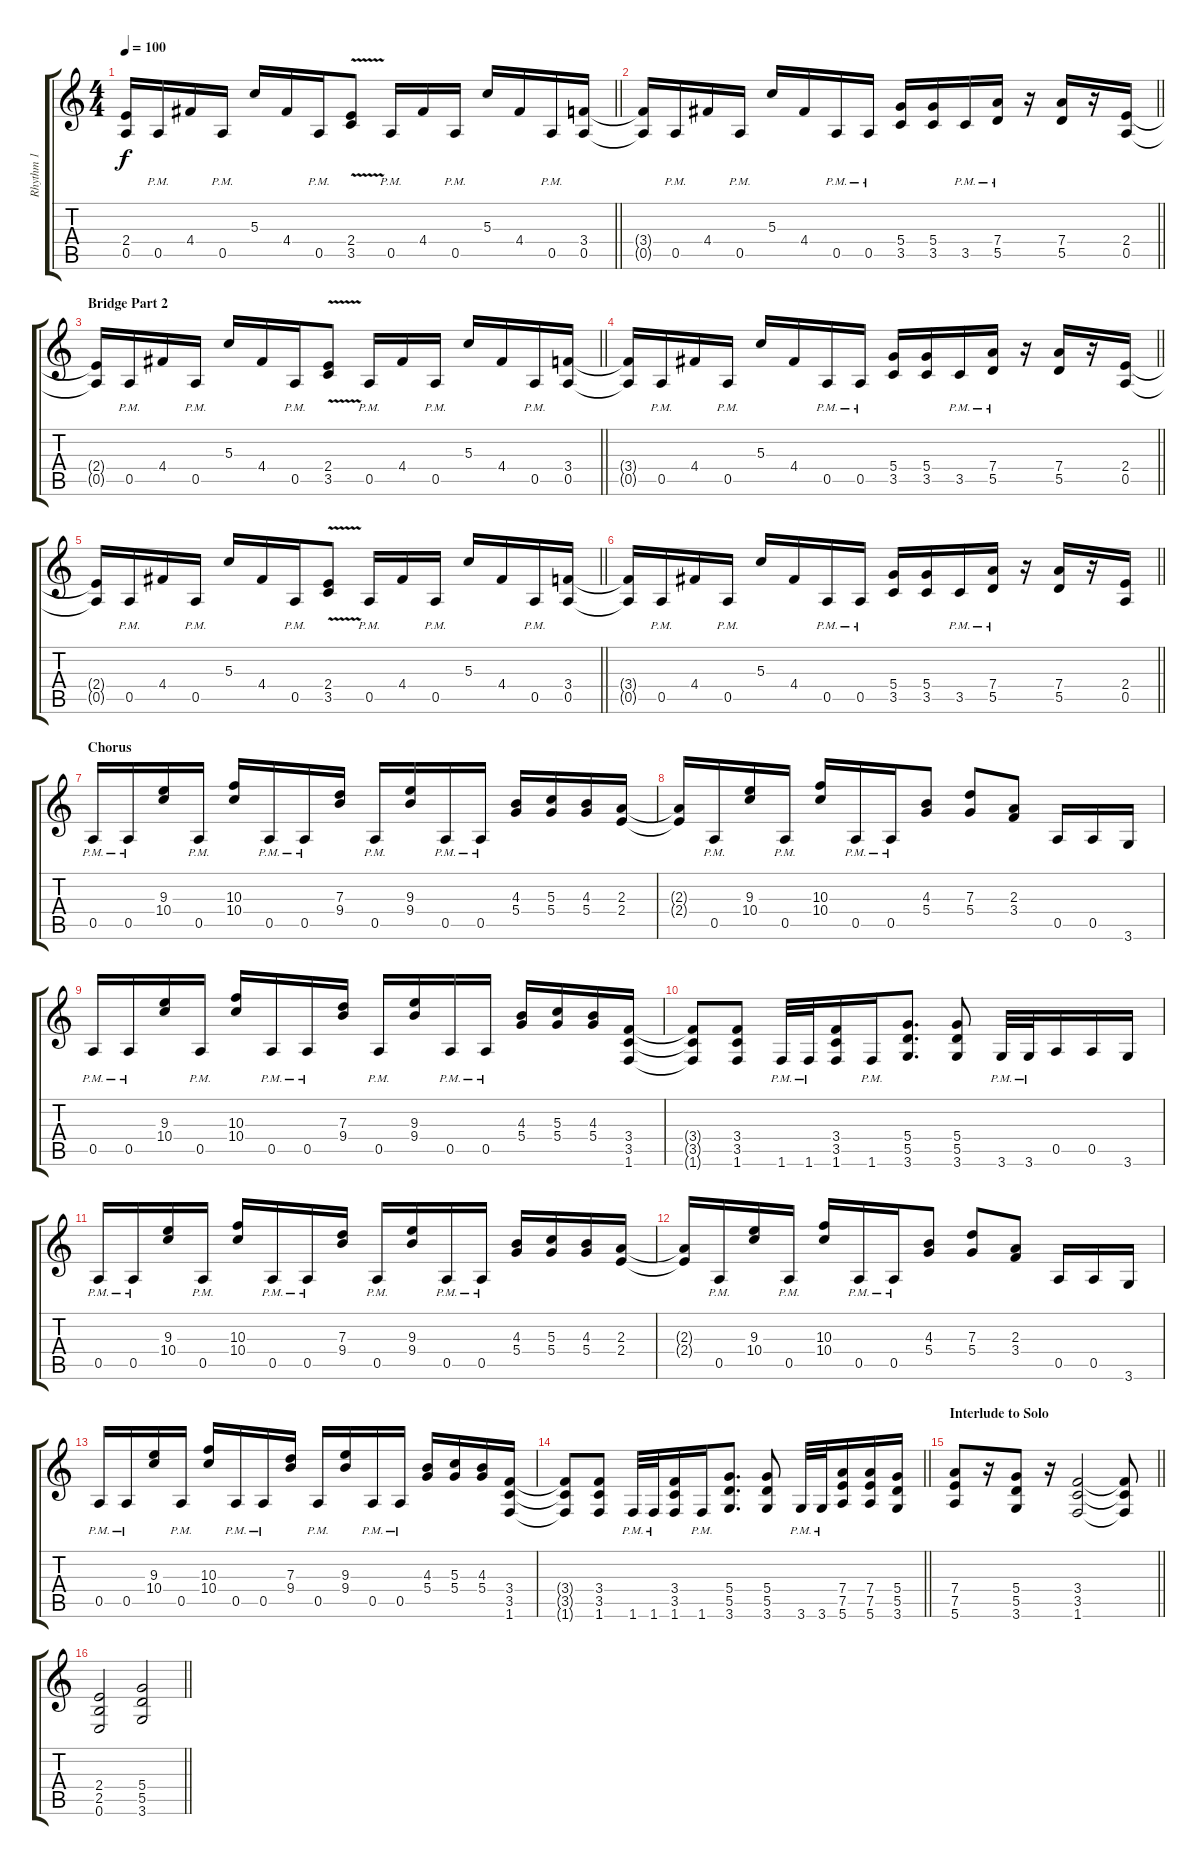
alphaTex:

\track ("Rhythm 1" "Rhythm 1") {instrument distortionguitar}
\staff {score tabs}
\tuning (E4 B3 G3 D3 A2 E2) {hide}
\ts (4 4)
\tempo 100
\clef g2
\barLineRight lightlight
\ks c
(2.4{t} 0.5{t}).16{dy f} 0.5{pm}.16 4.4.16 0.5{pm}.16 5.3.16 4.4.16 0.5{pm}.16 (2.4{v} 3.5{v}).8 0.5{pm}.16 4.4.16 0.5{pm}.16 5.3.16 4.4.16 0.5{pm}.16 (3.4 0.5).16 |
\barLineRight lightlight
(3.4{t} 0.5{t}).16 0.5{pm}.16 4.4.16 0.5{pm}.16 5.3.16 4.4.16 0.5{pm}.16 0.5{pm}.16 (5.4 3.5).16 (5.4 3.5).16 3.5{pm}.16 (7.4 5.5{pm}).16 r.16 (7.4 5.5).16 r.16 (2.4 0.5).16 |
\section ("" "Bridge Part 2")
\barLineRight lightlight
(2.4{t} 0.5{t}).16 0.5{pm}.16 4.4.16 0.5{pm}.16 5.3.16 4.4.16 0.5{pm}.16 (2.4{v} 3.5{v}).8 0.5{pm}.16 4.4.16 0.5{pm}.16 5.3.16 4.4.16 0.5{pm}.16 (3.4 0.5).16 |
\barLineRight lightlight
(3.4{t} 0.5{t}).16 0.5{pm}.16 4.4.16 0.5{pm}.16 5.3.16 4.4.16 0.5{pm}.16 0.5{pm}.16 (5.4 3.5).16 (5.4 3.5).16 3.5{pm}.16 (7.4 5.5{pm}).16 r.16 (7.4 5.5).16 r.16 (2.4 0.5).16 |
\barLineRight lightlight
(2.4{t} 0.5{t}).16 0.5{pm}.16 4.4.16 0.5{pm}.16 5.3.16 4.4.16 0.5{pm}.16 (2.4{v} 3.5{v}).8 0.5{pm}.16 4.4.16 0.5{pm}.16 5.3.16 4.4.16 0.5{pm}.16 (3.4 0.5).16 |
\barLineRight lightlight
(3.4{t} 0.5{t}).16 0.5{pm}.16 4.4.16 0.5{pm}.16 5.3.16 4.4.16 0.5{pm}.16 0.5{pm}.16 (5.4 3.5).16 (5.4 3.5).16 3.5{pm}.16 (7.4 5.5{pm}).16 r.16 (7.4 5.5).16 r.16 (2.4 0.5).16 |
\section ("" "Chorus")
0.5{pm}.16 0.5{pm}.16 (9.3 10.4).16 0.5{pm}.16 (10.3 10.4).16 0.5{pm}.16 0.5{pm}.16 (7.3 9.4).16 0.5{pm}.16 (9.3 9.4).16 0.5{pm}.16 0.5{pm}.16 (4.3 5.4).16 (5.3 5.4).16 (4.3 5.4).16 (2.3 2.4).16 |
(2.3{t} 2.4{t}).16 0.5{pm}.16 (9.3 10.4).16 0.5{pm}.16 (10.3 10.4).16 0.5{pm}.16 0.5{pm}.16 (4.3 5.4).8 (7.3 5.4).8 (2.3 3.4).8 0.5.16 0.5.16 3.6.16 |
0.5{pm}.16 0.5{pm}.16 (9.3 10.4).16 0.5{pm}.16 (10.3 10.4).16 0.5{pm}.16 0.5{pm}.16 (7.3 9.4).16 0.5{pm}.16 (9.3 9.4).16 0.5{pm}.16 0.5{pm}.16 (4.3 5.4).16 (5.3 5.4).16 (4.3 5.4).16 (3.4 3.5 1.6).16 |
(3.4{t} 3.5{t} 1.6{t}).8 (3.4 3.5 1.6).8 1.6{pm}.32 1.6{pm}.32 (3.4 3.5 1.6).16 1.6{pm}.16 (5.4 5.5 3.6).8{d} (5.4 5.5 3.6).8 3.6{pm}.32 3.6{pm}.32 0.5.16 0.5.16 3.6.16 |
0.5{pm}.16 0.5{pm}.16 (9.3 10.4).16 0.5{pm}.16 (10.3 10.4).16 0.5{pm}.16 0.5{pm}.16 (7.3 9.4).16 0.5{pm}.16 (9.3 9.4).16 0.5{pm}.16 0.5{pm}.16 (4.3 5.4).16 (5.3 5.4).16 (4.3 5.4).16 (2.3 2.4).16 |
(2.3{t} 2.4{t}).16 0.5{pm}.16 (9.3 10.4).16 0.5{pm}.16 (10.3 10.4).16 0.5{pm}.16 0.5{pm}.16 (4.3 5.4).8 (7.3 5.4).8 (2.3 3.4).8 0.5.16 0.5.16 3.6.16 |
0.5{pm}.16 0.5{pm}.16 (9.3 10.4).16 0.5{pm}.16 (10.3 10.4).16 0.5{pm}.16 0.5{pm}.16 (7.3 9.4).16 0.5{pm}.16 (9.3 9.4).16 0.5{pm}.16 0.5{pm}.16 (4.3 5.4).16 (5.3 5.4).16 (4.3 5.4).16 (3.4 3.5 1.6).16 |
\barLineRight lightlight
(3.4{t} 3.5{t} 1.6{t}).8 (3.4 3.5 1.6).8 1.6{pm}.32 1.6{pm}.32 (3.4 3.5 1.6).16 1.6{pm}.16 (5.4 5.5 3.6).8{d} (5.4 5.5 3.6).8 3.6{pm}.32 3.6{pm}.32 (7.4 7.5 5.6).16 (7.4 7.5 5.6).16 (5.4 5.5 3.6).16 |
\section ("" "Interlude to Solo")
\barLineRight lightlight
(7.4 7.5 5.6).8 r.16 (5.4 5.5 3.6).8 r.16 (3.4 3.5 1.6).2 (3.4{t} 3.5{t} 1.6{t}).8 |
\barLineRight lightlight
(2.4 2.5 0.6).2 (5.4 5.5 3.6).2
